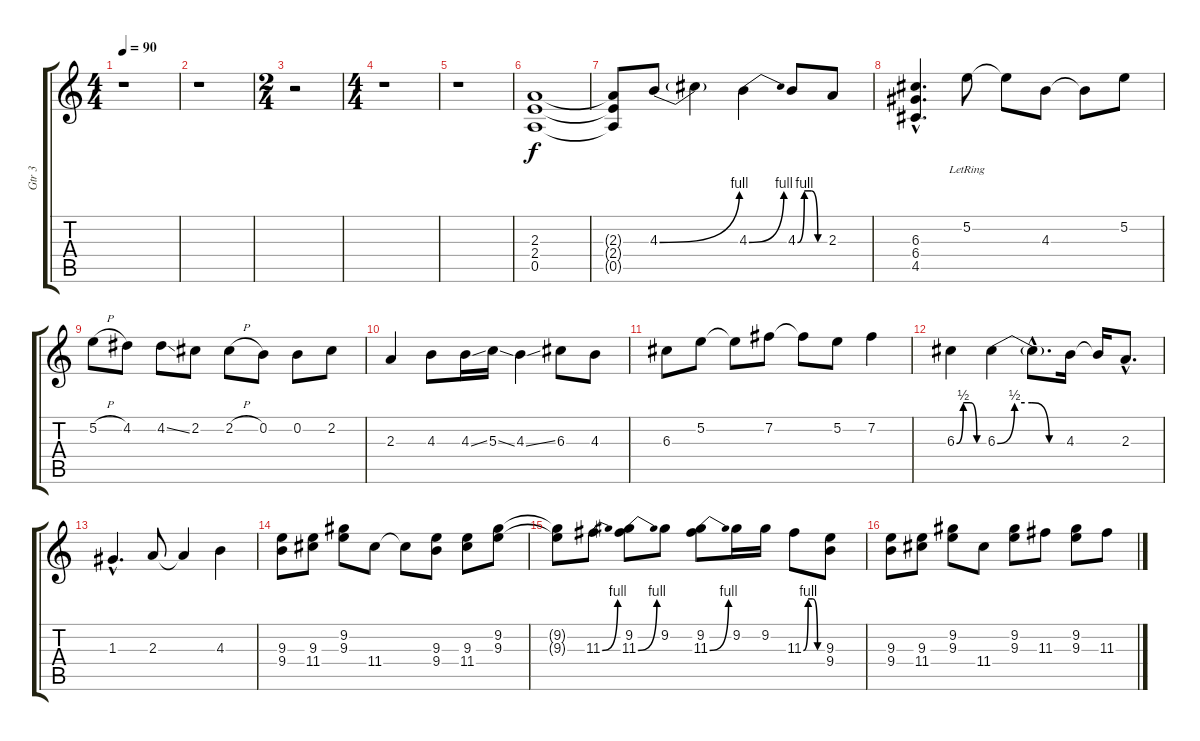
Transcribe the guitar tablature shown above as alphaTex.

\track ("Gtr 3" "Gtr 3") {instrument distortionguitar}
\staff {score tabs}
\tuning (E4 B3 G3 D3 A2 E2) {hide}
\ts (4 4)
\tempo 90
\clef g2
\ks c
r.1{dy f} |
r.1 |
\ts (2 4)
r.2 |
\ts (4 4)
r.1 |
r.1 |
(2.3 2.4 0.5).1 |
(2.3{t} 2.4{t} 0.5{t}).8 4.3{be (bend 0 0 60 4)}.8 4.3{t}.4 4.3{be (bend 0 0 60 4)}.4 4.3{be (custom 0 0 15 4 30 4 45 0 60 0)}.8 2.3.8 |
(6.3{hac} 6.4{hac} 4.5{hac}).4{d} 5.2{lr}.8 5.2{t}.8 4.3.8 4.3{t}.8 5.2.8 |
5.2{h}.8 4.2.8 4.2{ss}.8 2.2.8 2.2{h}.8 0.2.8 0.2.8 2.2.8 |
2.3.4 4.3.8 4.3{ss}.16 5.3{ss}.16 4.3{ss}.4 6.3.8 4.3.8 |
6.3.8 5.2.8 5.2{t}.8 7.2.8 7.2{t}.8 5.2.8 7.2.4 |
6.3{be (custom 0 0 15 2 30 2 45 0 60 0)}.4 6.3{be (custom 0 0 15 2 30 2 45 0 60 0)}.4 6.3{hac t}.8{d} 4.3.16 4.3{t}.16 2.3{hac}.8{d} |
1.3{hac}.4{d} 2.3.8 2.3{t}.4 4.3.4 |
(9.3 9.4).8 (9.3 11.4).8 (9.2 9.3).8 11.4.8 11.4{t}.8 (9.3 9.4).8 (9.3 11.4).8 (9.2 9.3).8 |
(9.2{t} 9.3{t}).8 11.3{be (bend 0 0 60 4)}.8 (9.2 11.3{be (bend 0 0 60 4)}).8 9.2.8 (9.2 11.3{be (bend 0 0 60 4)}).8 9.2.16 9.2.16 11.3{be (custom 0 0 15 4 30 4 45 0 60 0)}.8 (9.3 9.4).8 |
(9.3 9.4).8 (9.3 11.4).8 (9.2 9.3).8 11.4.8 (9.2 9.3).8 11.3.8 (9.2 9.3).8 11.3{ss}.8
